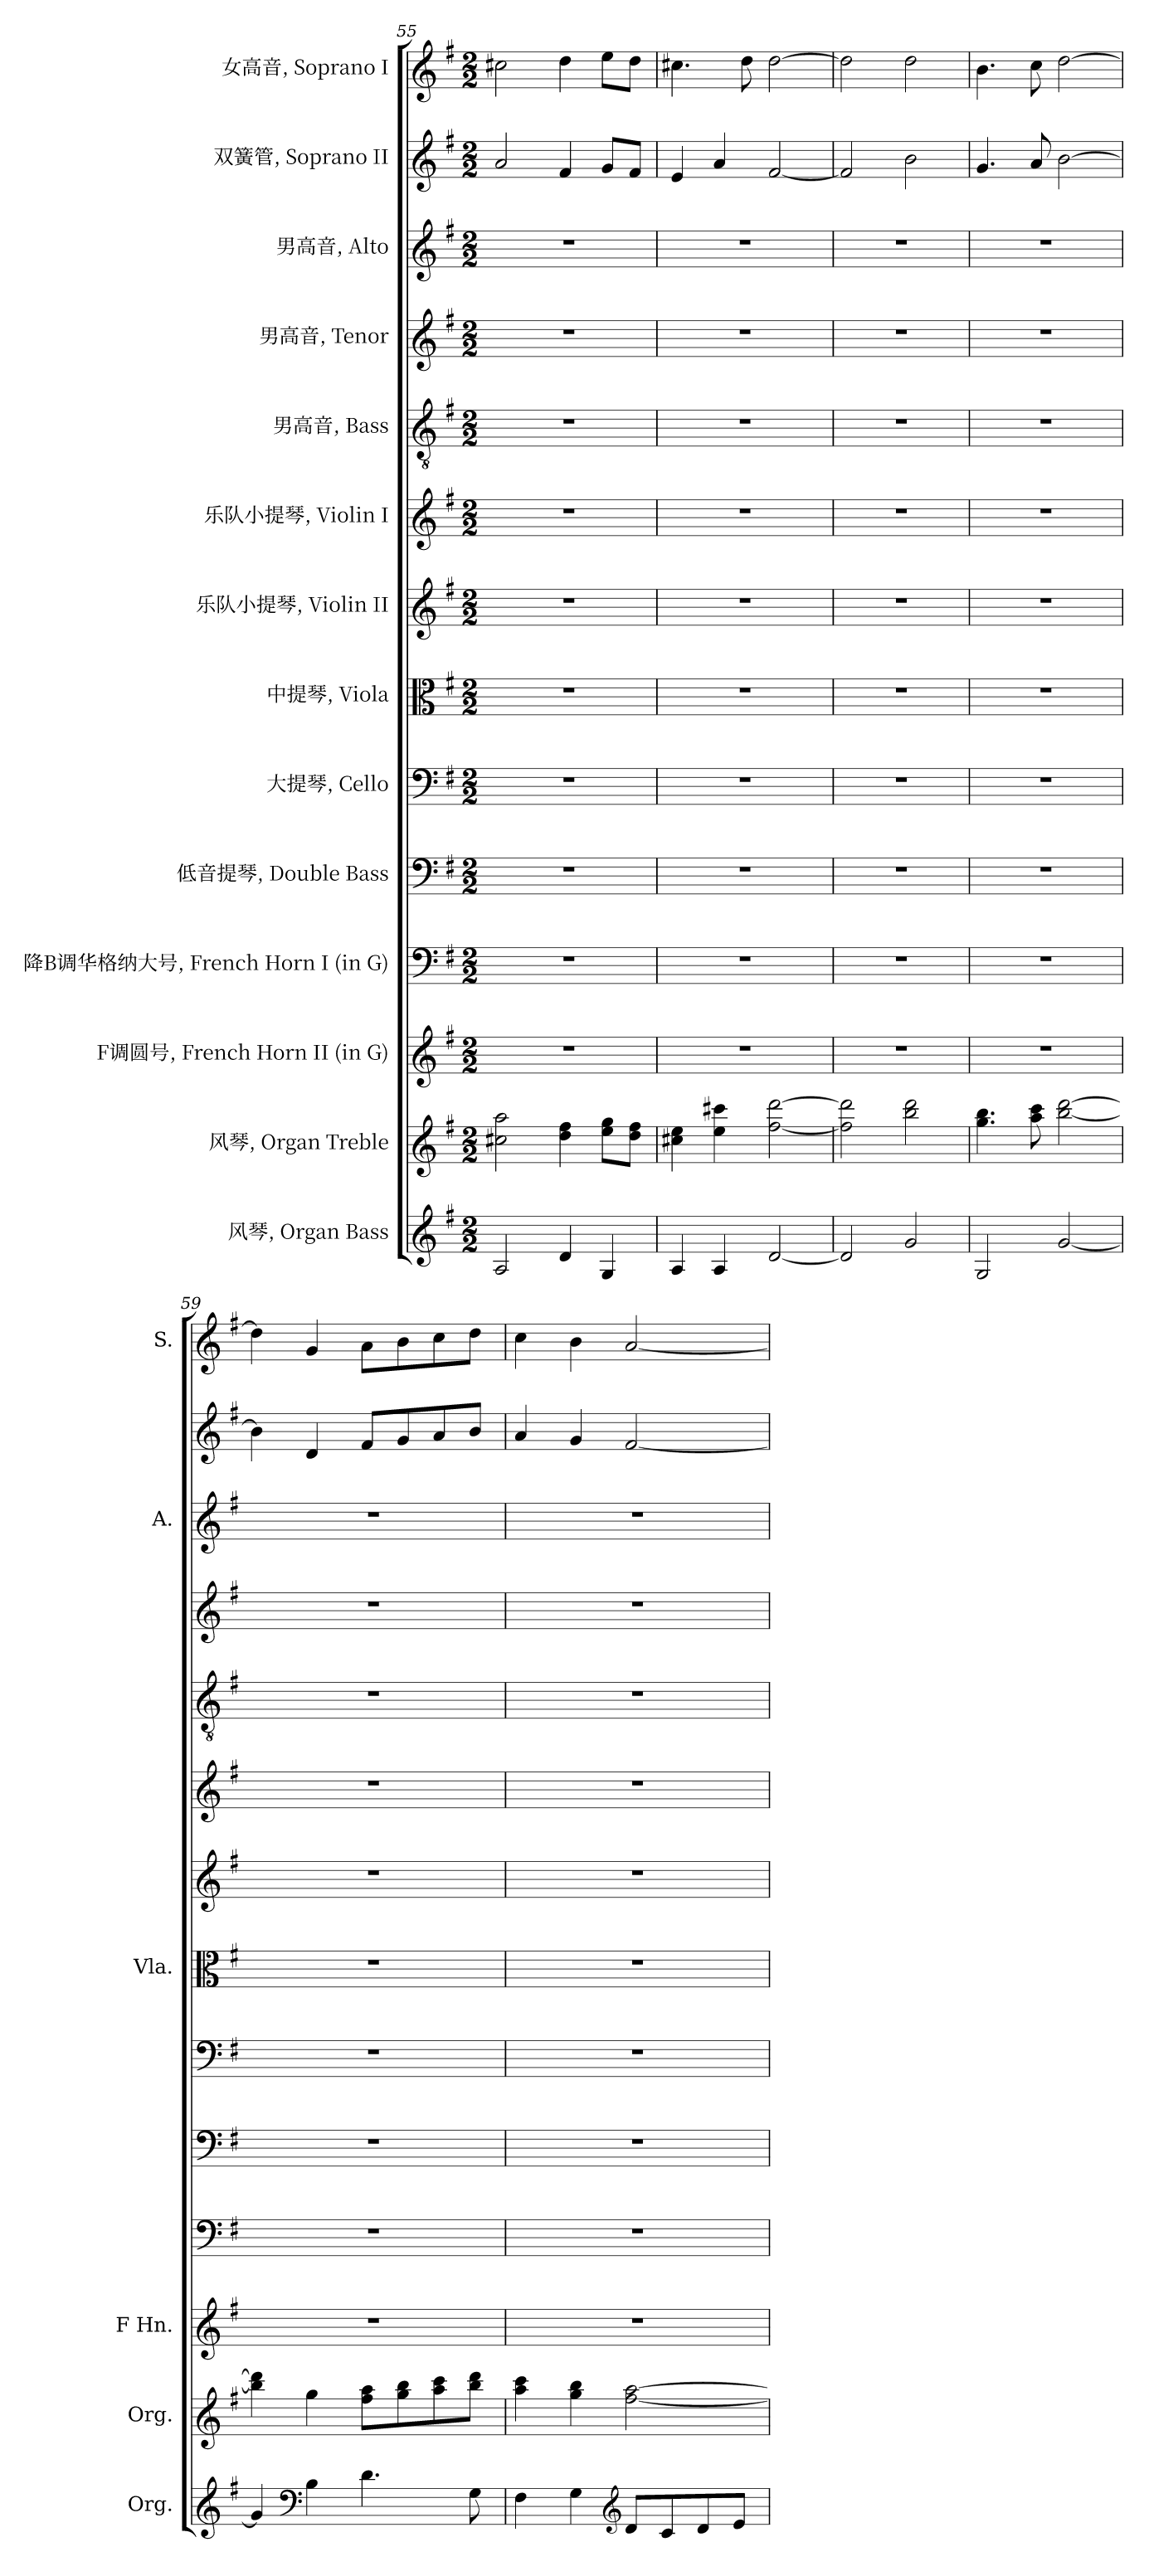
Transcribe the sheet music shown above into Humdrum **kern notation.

**kern	**kern	**kern	**kern	**kern	**kern	**kern	**kern	**kern	**kern	**kern	**kern	**kern	**kern
*part14	*part13	*part12	*part11	*part10	*part9	*part8	*part7	*part6	*part5	*part4	*part3	*part2	*part1
*staff14	*staff13	*staff12	*staff11	*staff10	*staff9	*staff8	*staff7	*staff6	*staff5	*staff4	*staff3	*staff2	*staff1
*I"风琴, Organ Bass	*I"风琴, Organ Treble	*I"F调圆号, French Horn II (in G)	*I"降B调华格纳大号, French Horn I (in G)	*I"低音提琴, Double Bass	*I"大提琴, Cello	*I"中提琴, Viola	*I"乐队小提琴, Violin II	*I"乐队小提琴, Violin I	*I"男高音, Bass	*I"男高音, Tenor	*I"男高音, Alto	*I"双簧管, Soprano II	*I"女高音, Soprano I
*I'Org.	*I'Org.	*I'F Hn.	*	*	*	*I'Vla.	*	*	*	*	*I'A.	*	*I'S.
*clefG2	*clefG2	*clefG2	*clefF4	*clefF4	*clefF4	*clefC3	*clefG2	*clefG2	*clefGv2	*clefG2	*clefG2	*clefG2	*clefG2
*	*	*ITrd4c7	*ITrd1c2	*ITrd7c12	*	*	*	*	*	*	*	*	*
*k[f#]	*k[f#]	*k[]	*k[b-]	*k[f#]	*k[f#]	*k[f#]	*k[f#]	*k[f#]	*k[f#]	*k[f#]	*k[f#]	*k[f#]	*k[f#]
*M2/2	*M2/2	*M2/2	*M2/2	*M2/2	*M2/2	*M2/2	*M2/2	*M2/2	*M2/2	*M2/2	*M2/2	*M2/2	*M2/2
=55	=55	=55	=55	=55	=55	=55	=55	=55	=55	=55	=55	=55	=55
2A/	2cc#X\ 2aa\	1r	1r	1r	1r	1r	1r	1r	1r	1r	1r	2a/	2cc#X\
4d/	4dd\ 4ff#\	.	.	.	.	.	.	.	.	.	.	4f#/	4dd\
4G/	8ee\ 8gg\L	.	.	.	.	.	.	.	.	.	.	8g/L	8ee\L
.	8dd\ 8ff#\J	.	.	.	.	.	.	.	.	.	.	8f#/J	8dd\J
=56	=56	=56	=56	=56	=56	=56	=56	=56	=56	=56	=56	=56	=56
4A/	4cc#X\ 4ee\	1r	1r	1r	1r	1r	1r	1r	1r	1r	1r	4e/	4.cc#X\
4A/	4ee\ 4ccc#X\	.	.	.	.	.	.	.	.	.	.	4a/	.
.	.	.	.	.	.	.	.	.	.	.	.	.	8dd\
[2d/	[2ff#\ [2ddd\	.	.	.	.	.	.	.	.	.	.	[2f#/	[2dd\
=57	=57	=57	=57	=57	=57	=57	=57	=57	=57	=57	=57	=57	=57
2d/]	2ff#\] 2ddd\]	1r	1r	1r	1r	1r	1r	1r	1r	1r	1r	2f#/]	2dd\]
2g/	2bb\ 2ddd\	.	.	.	.	.	.	.	.	.	.	2b\	2dd\
=58	=58	=58	=58	=58	=58	=58	=58	=58	=58	=58	=58	=58	=58
2G/	4.gg\ 4.bb\	1r	1r	1r	1r	1r	1r	1r	1r	1r	1r	4.g/	4.b\
.	8aa\ 8ccc\	.	.	.	.	.	.	.	.	.	.	8a/	8cc\
[2g/	[2bb\ [2ddd\	.	.	.	.	.	.	.	.	.	.	[2b\	[2dd\
=59	=59	=59	=59	=59	=59	=59	=59	=59	=59	=59	=59	=59	=59
4g/]	4bb\] 4ddd\]	1r	1r	1r	1r	1r	1r	1r	1r	1r	1r	4b\]	4dd\]
*clefF4	*	*	*	*	*	*	*	*	*	*	*	*	*
4B\	4gg\	.	.	.	.	.	.	.	.	.	.	4d/	4g/
4.d\	8ff#\ 8aa\L	.	.	.	.	.	.	.	.	.	.	8f#/L	8a\L
.	8gg\ 8bb\	.	.	.	.	.	.	.	.	.	.	8g/	8b\
.	8aa\ 8ccc\	.	.	.	.	.	.	.	.	.	.	8a/	8cc\
8G\	8bb\ 8ddd\J	.	.	.	.	.	.	.	.	.	.	8b/J	8dd\J
!!LO:PB:g=z
=60	=60	=60	=60	=60	=60	=60	=60	=60	=60	=60	=60	=60	=60
4F#\	4aa\ 4ccc\	1r	1r	1r	1r	1r	1r	1r	1r	1r	1r	4a/	4cc\
4G\	4gg\ 4bb\	.	.	.	.	.	.	.	.	.	.	4g/	4b\
*clefG2	*	*	*	*	*	*	*	*	*	*	*	*	*
8d/L	[2ff#\ [2aa\	.	.	.	.	.	.	.	.	.	.	[2f#/	[2a/
8c/	.	.	.	.	.	.	.	.	.	.	.	.	.
8d/	.	.	.	.	.	.	.	.	.	.	.	.	.
8e/J	.	.	.	.	.	.	.	.	.	.	.	.	.
=	=	=	=	=	=	=	=	=	=	=	=	=	=
*-	*-	*-	*-	*-	*-	*-	*-	*-	*-	*-	*-	*-	*-
